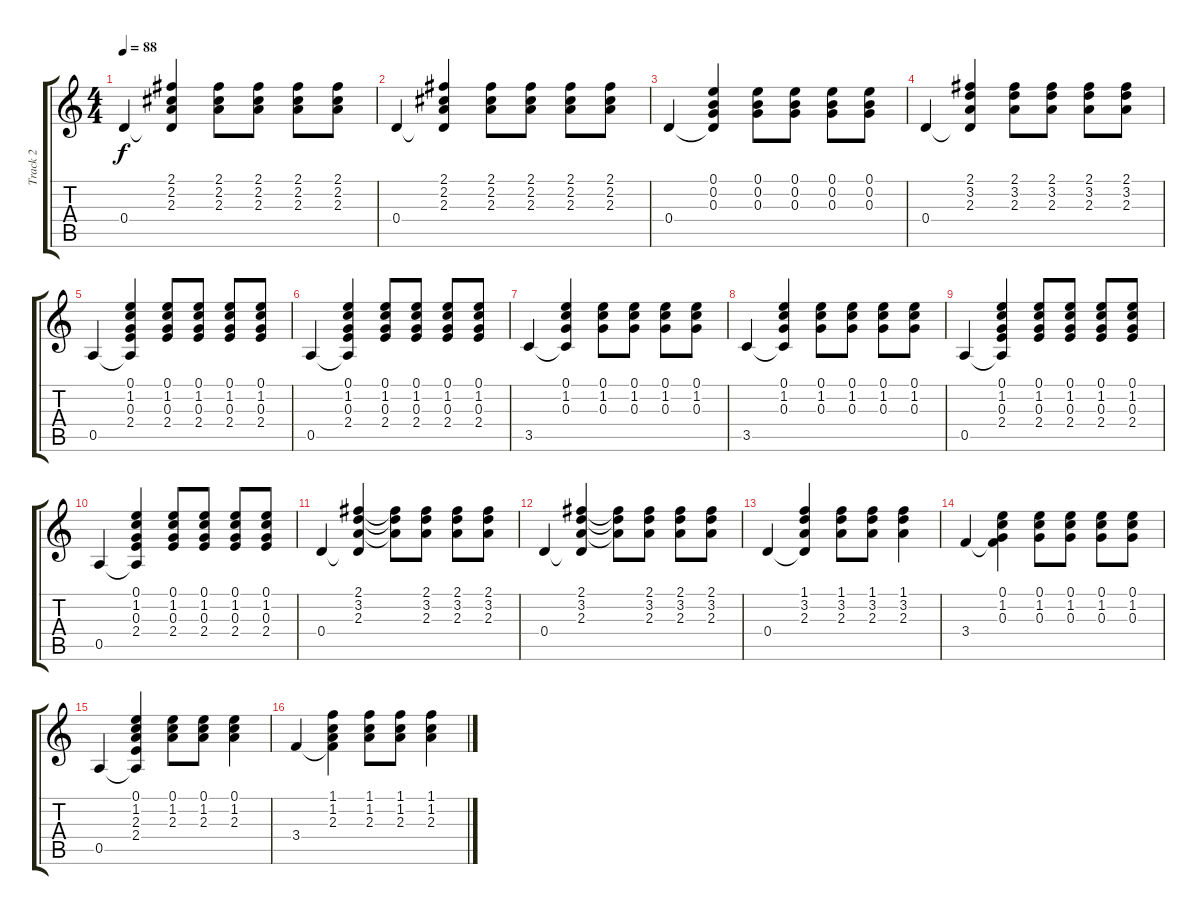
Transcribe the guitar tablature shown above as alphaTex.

\track ("Track 2" "Track 2") {instrument acousticguitarnylon}
\staff {score tabs}
\tuning (E4 B3 G3 D3 A2 E2) {hide}
\ts (4 4)
\tempo 88
\clef g2
\ks c
0.4.4{dy f} (2.1 2.2 2.3 0.4{t}).4 (2.1 2.2 2.3).8 (2.1 2.2 2.3).8 (2.1 2.2 2.3).8 (2.1 2.2 2.3).8 |
0.4.4 (2.1 2.2 2.3 0.4{t}).4 (2.1 2.2 2.3).8 (2.1 2.2 2.3).8 (2.1 2.2 2.3).8 (2.1 2.2 2.3).8 |
0.4.4 (0.1 0.2 0.3 0.4{t}).4 (0.1 0.2 0.3).8 (0.1 0.2 0.3).8 (0.1 0.2 0.3).8 (0.1 0.2 0.3).8 |
0.4.4 (2.1 3.2 2.3 0.4{t}).4 (2.1 3.2 2.3).8 (2.1 3.2 2.3).8 (2.1 3.2 2.3).8 (2.1 3.2 2.3).8 |
0.5.4 (0.1 1.2 0.3 2.4 0.5{t}).4 (0.1 1.2 0.3 2.4).8 (0.1 1.2 0.3 2.4).8 (0.1 1.2 0.3 2.4).8 (0.1 1.2 0.3 2.4).8 |
0.5.4 (0.1 1.2 0.3 2.4 0.5{t}).4 (0.1 1.2 0.3 2.4).8 (0.1 1.2 0.3 2.4).8 (0.1 1.2 0.3 2.4).8 (0.1 1.2 0.3 2.4).8 |
3.5.4 (0.1 1.2 0.3 3.5{t}).4 (0.1 1.2 0.3).8 (0.1 1.2 0.3).8 (0.1 1.2 0.3).8 (0.1 1.2 0.3).8 |
3.5.4 (0.1 1.2 0.3 3.5{t}).4 (0.1 1.2 0.3).8 (0.1 1.2 0.3).8 (0.1 1.2 0.3).8 (0.1 1.2 0.3).8 |
0.5.4 (0.1 1.2 0.3 2.4 0.5{t}).4 (0.1 1.2 0.3 2.4).8 (0.1 1.2 0.3 2.4).8 (0.1 1.2 0.3 2.4).8 (0.1 1.2 0.3 2.4).8 |
0.5.4 (0.1 1.2 0.3 2.4 0.5{t}).4 (0.1 1.2 0.3 2.4).8 (0.1 1.2 0.3 2.4).8 (0.1 1.2 0.3 2.4).8 (0.1 1.2 0.3 2.4).8 |
0.4.4 (2.1 3.2 2.3 0.4{t}).4 (2.1{t} 3.2{t} 2.3{t}).8 (2.1 3.2 2.3).8 (2.1 3.2 2.3).8 (2.1 3.2 2.3).8 |
0.4.4 (2.1 3.2 2.3 0.4{t}).4 (2.1{t} 3.2{t} 2.3{t}).8 (2.1 3.2 2.3).8 (2.1 3.2 2.3).8 (2.1 3.2 2.3).8 |
0.4.4 (1.1 3.2 2.3 0.4{t}).4 (1.1 3.2 2.3).8 (1.1 3.2 2.3).8 (1.1 3.2 2.3).4 |
3.4.4 (0.1 1.2 0.3 3.4{t}).4 (0.1 1.2 0.3).8 (0.1 1.2 0.3).8 (0.1 1.2 0.3).8 (0.1 1.2 0.3).8 |
0.5.4 (0.1 1.2 2.3 2.4 0.5{t}).4 (0.1 1.2 2.3).8 (0.1 1.2 2.3).8 (0.1 1.2 2.3).4 |
3.4.4 (1.1 1.2 2.3 3.4{t}).4 (1.1 1.2 2.3).8 (1.1 1.2 2.3).8 (1.1 1.2 2.3).4
